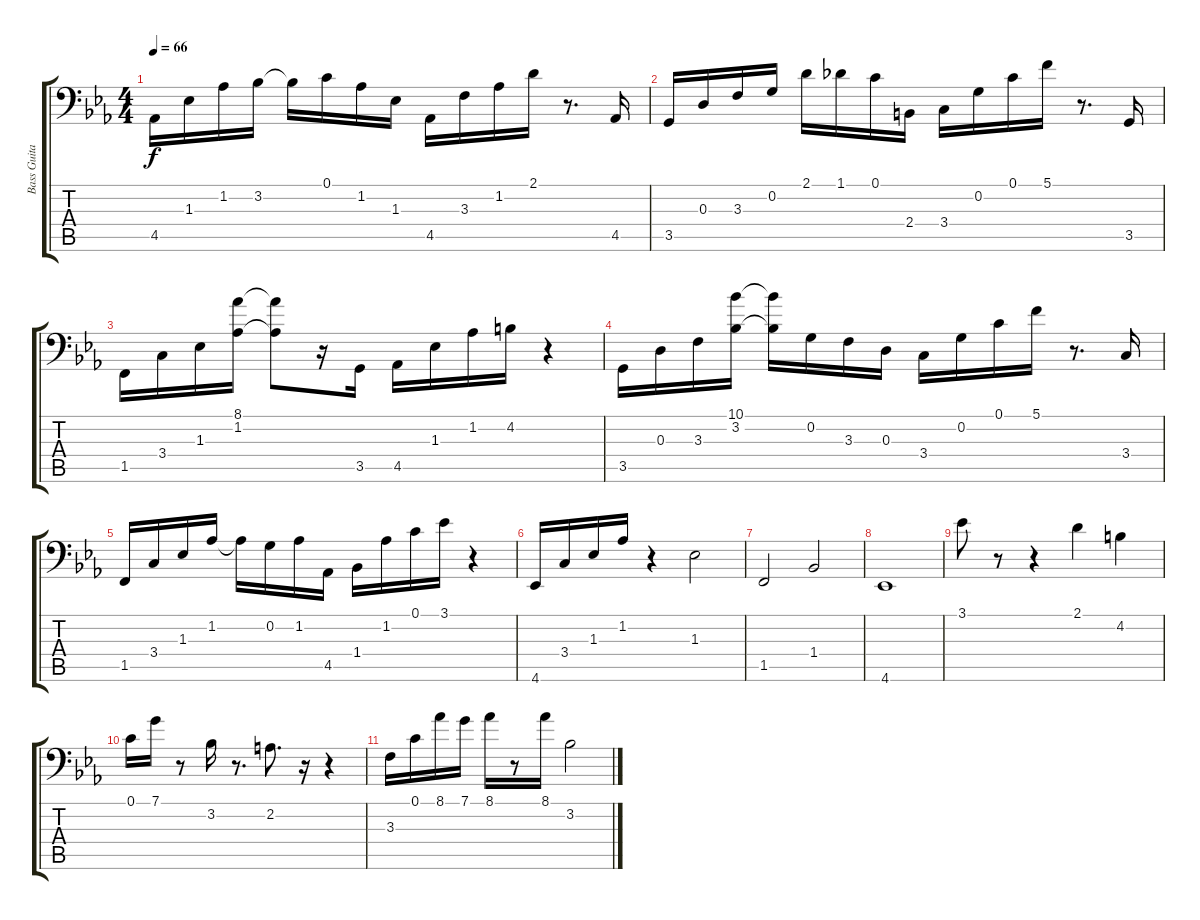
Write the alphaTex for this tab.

\track ("Bass Guitar (L.H. Piano)" "Bass Guita") {instrument electricbassfinger}
\staff {score tabs}
\tuning (C3 G2 D2 A1 E1 B0) {hide}
\ts (4 4)
\tempo 66
\clef f4
\ks eb
4.5.16{dy f} 1.3.16 1.2.16 3.2.16 3.2{t}.16 0.1.16 1.2.16 1.3.16 4.5.16 3.3.16 1.2.16 2.1.16 r.8{d} 4.5.16 |
3.5.16 0.3.16 3.3.16 0.2.16 2.1.16 1.1.16 0.1.16 2.4.16 3.4.16 0.2.16 0.1.16 5.1.16 r.8{d} 3.5.16 |
1.5.16 3.4.16 1.3.16 (8.1 1.2).16 (8.1{t} 1.2{t}).8 r.16 3.5.16{beam split} 4.5.16{beam merge} 1.3.16 1.2.16 4.2.16 r.4 |
3.5.16 0.3.16 3.3.16 (10.1 3.2).16 (10.1{t} 3.2{t}).16 0.2.16 3.3.16 0.3.16 3.4.16 0.2.16 0.1.16 5.1.16 r.8{d} 3.4.16 |
1.5.16{beam Up} 3.4.16{beam Up} 1.3.16{beam Up} 1.2.16{beam Up} 1.2{t}.16 0.2.16 1.2.16 4.5.16 1.4.16 1.2.16 0.1.16 3.1.16 r.4 |
4.6.16 3.4.16 1.3.16 1.2.16 r.4 1.3.2 |
1.5.2 1.4.2 |
4.6.1 |
3.1.8 r.8 r.4 2.1.4 4.2.4 |
0.1.16 7.1.16 r.8 3.2.16 r.8{d} 2.2.8{d} r.16 r.4 |
3.3.16 0.1.16 8.1.16 7.1.16 8.1.16 r.8 8.1.16 3.2.2
